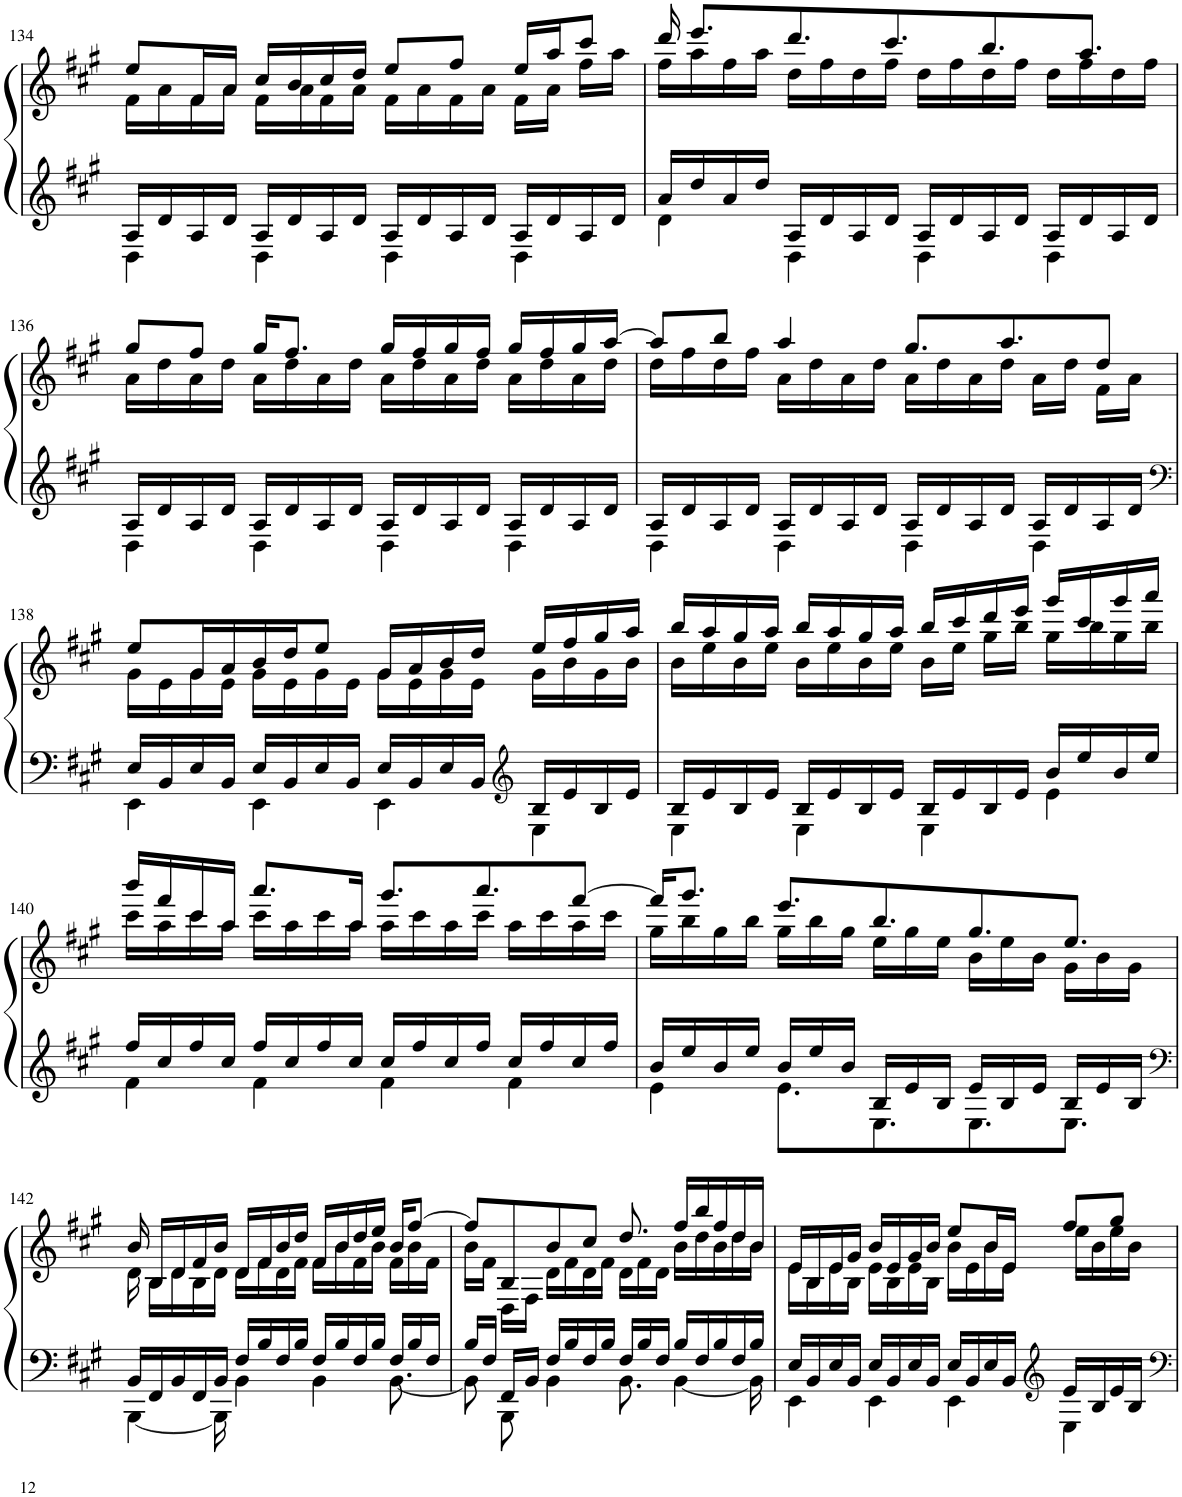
**kern	**kern
*part1	*part1
*staff2	*staff1
*I"Piano	*
*I'Pno.	*
!!LO:PB:g=z
*clefG2	*clefG2
*k[f#c#g#]	*k[f#c#g#]
*M4/4	*M4/4
=134	=134
*^	*^
16A/LL	4D\	8ee/L	16f#\LL
16d/	.	.	16a\
16A/	.	16f#/L	16f#\
16d/JJ	.	16a/JJ	16a\JJ
16A/LL	4D\	16cc#/LL	16f#\LL
16d/	.	16b/	16a\
16A/	.	16cc#/	16f#\
16d/JJ	.	16dd/JJ	16a\JJ
16A/LL	4D\	8ee/L	16f#\LL
16d/	.	.	16a\
16A/	.	8ff#/J	16f#\
16d/JJ	.	.	16a\JJ
16A/LL	4D\	16ee/LL	16f#\LL
16d/	.	16aa/J	16a\JJ
16A/	.	8ccc#/J	16ff#\LL
16d/JJ	.	.	16aa\JJ
=135	=135	=135	=135
16a/LL	4d\	16ddd/	16ff#\LL
16dd/	.	8.eee/L	16aa\
16a/	.	.	16ff#\
16dd/JJ	.	.	16aa\JJ
16A/LL	4D\	8.ddd/	16dd\LL
16d/	.	.	16ff#\
16A/	.	.	16dd\
16d/JJ	.	8.ccc#/	16ff#\JJ
16A/LL	4D\	.	16dd\LL
16d/	.	.	16ff#\
16A/	.	8.bb/	16dd\
16d/JJ	.	.	16ff#\JJ
16A/LL	4D\	.	16dd\LL
16d/	.	8.aa/J	16ff#\
16A/	.	.	16dd\
16d/JJ	.	.	16ff#\JJ
!!LO:LB:g=z	!!
=136	=136	=136	=136
16A/LL	4D\	8gg#/L	16a\LL
16d/	.	.	16dd\
16A/	.	8ff#/J	16a\
16d/JJ	.	.	16dd\JJ
16A/LL	4D\	16gg#/KL	16a\LL
16d/	.	8.ff#/J	16dd\
16A/	.	.	16a\
16d/JJ	.	.	16dd\JJ
16A/LL	4D\	16gg#/LL	16a\LL
16d/	.	16ff#/	16dd\
16A/	.	16gg#/	16a\
16d/JJ	.	16ff#/JJ	16dd\JJ
16A/LL	4D\	16gg#/LL	16a\LL
16d/	.	16ff#/	16dd\
16A/	.	16gg#/	16a\
16d/JJ	.	[16aa/JJ	16dd\JJ
=137	=137	=137	=137
16A/LL	4D\	8aa/L]	16dd\LL
16d/	.	.	16ff#\
16A/	.	8bb/J	16dd\
16d/JJ	.	.	16ff#\JJ
16A/LL	4D\	4aa/	16a\LL
16d/	.	.	16dd\
16A/	.	.	16a\
16d/JJ	.	.	16dd\JJ
16A/LL	4D\	8.gg#/L	16a\LL
16d/	.	.	16dd\
16A/	.	.	16a\
16d/JJ	.	8.aa/	16dd\JJ
16A/LL	4D\	.	16a\LL
16d/	.	.	16dd\JJ
16A/	.	8dd/J	16f#\LL
16d/JJ	.	.	16a\JJ
!!LO:LB:g=z	!!
=138	=138	=138	=138
*clefF4	*	*	*
16E/LL	4EE\	8ee/L	16g#\LL
16BB/	.	.	16e\
16E/	.	16g#/L	16g#\
16BB/JJ	.	16a/	16e\JJ
16E/LL	4EE\	16b/	16g#\LL
16BB/	.	16dd/J	16e\
16E/	.	8ee/J	16g#\
16BB/JJ	.	.	16e\JJ
16E/LL	4EE\	16g#/LL	16g#\LL
16BB/	.	16a/	16e\
16E/	.	16b/	16g#\
16BB/JJ	.	16dd/JJ	16e\JJ
*clefG2	*	*	*
16B/LL	4E\	16ee/LL	16g#\LL
16e/	.	16ff#/	16b\
16B/	.	16gg#/	16g#\
16e/JJ	.	16aa/JJ	16b\JJ
=139	=139	=139	=139
16B/LL	4E\	16bb/LL	16b\LL
16e/	.	16aa/	16ee\
16B/	.	16gg#/	16b\
16e/JJ	.	16aa/JJ	16ee\JJ
16B/LL	4E\	16bb/LL	16b\LL
16e/	.	16aa/	16ee\
16B/	.	16gg#/	16b\
16e/JJ	.	16aa/JJ	16ee\JJ
16B/LL	4E\	16bb/LL	16b\LL
16e/	.	16ccc#/	16ee\JJ
16B/	.	16ddd/	16gg#\LL
16e/JJ	.	16eee/JJ	16bb\JJ
16b/LL	4e\	16ggg#/LL	16gg#\LL
16ee/	.	16ccc#/	16bb\
16b/	.	16ggg#/	16gg#\
16ee/JJ	.	16aaa/JJ	16bb\JJ
!!LO:LB:g=z	!!
=140	=140	=140	=140
16ff#/LL	4f#\	16bbb/LL	16ccc#\LL
16cc#/	.	16fff#/	16aa\
16ff#/	.	16ccc#/	16ccc#\
16cc#/JJ	.	16aa/JJ	16aa\JJ
4f#\	16ff#/LL	8.aaa/L	16ccc#\LL
.	16cc#/	.	16aa\
.	16ff#/	.	16ccc#\
.	16cc#/JJ	16aa/Jk	16aa\JJ
16cc#/LL	4f#\	8.ggg#/L	16aa\LL
16ff#/	.	.	16ccc#\
16cc#/	.	.	16aa\
16ff#/JJ	.	8.aaa/	16ccc#\JJ
16cc#/LL	4f#\	.	16aa\LL
16ff#/	.	.	16ccc#\
16cc#/	.	[8fff#/J	16aa\
16ff#/JJ	.	.	16ccc#\JJ
=141	=141	=141	=141
16b/LL	4e\	16fff#/KL]	16gg#\LL
16ee/	.	8.ggg#/J	16bb\
16b/	.	.	16gg#\
16ee/JJ	.	.	16bb\JJ
16b/LL	8.e\L	8.eee/L	16gg#\LL
16ee/	.	.	16bb\
16b/JJ	.	.	16gg#\JJ
16B/LL	8.E\	8.bb/	16ee\LL
16e/	.	.	16gg#\
16B/JJ	.	.	16ee\JJ
16e/LL	8.E\	8.gg#/	16b\LL
16B/	.	.	16ee\
16e/JJ	.	.	16b\JJ
16B/LL	8.E\J	8.ee/J	16g#\LL
16e/	.	.	16b\
16B/JJ	.	.	16g#\JJ
!!LO:LB:g=z	!!
=142	=142	=142	=142
*clefF4	*	*	*
16BB/LL	[4BBB\	16b/	16d\
16FF#/	.	16B/LL	16B\LL
16BB/	.	16d/	16d\
16FF#/	.	16f#/	16B\
16BB/JJ	16BBB\]	16b/JJ	16d\JJ
16F#/LL	4BB\	16d/LL	16d\LL
16B/	.	16f#/	16f#\
16F#/	.	16b/	16d\
16B/JJ	.	16dd/JJ	16f#\JJ
16F#/LL	4BB\	16f#/LL	16f#\LL
16B/	.	16b/	16b\
16F#/	.	16dd/	16f#\
16B/JJ	.	16ee/JJ	16b\JJ
16F#/LL	[8.BB\	16b/KL	16f#\LL
16B/	.	[8ff#/J	16b\
16F#/JJ	.	.	16f#\JJ
=143	=143	=143	=143
16B/LL	8BB\]	8ff#/L]	16b\LL
16F#/JJ	.	.	16f#\JJ
16FF#/LL	8BBB\	8B/	16D\LL
16BB/JJ	.	.	16F#\JJ
16F#/LL	4BB\	8b/	16d\LL
16B/	.	.	16f#\
16F#/	.	8cc#/J	16d\
16B/JJ	.	.	16f#\JJ
16F#/LL	8.BB\	8.dd/	16d\LL
16B/	.	.	16f#\
16F#/JJ	.	.	16d\JJ
16B/LL	[4BB\	16ff#/LL	16b\LL
16F#/	.	16bb/	16dd\
16B/	.	16ff#/	16b\
16F#/	.	16dd/	16dd\
16B/JJ	16BB\]	16b/JJ	16b\JJ
=144	=144	=144	=144
16E/LL	4EE\	16e/LL	16e\LL
16BB/	.	16B/	16B\
16E/	.	16e/	16e\
16BB/JJ	.	16g#/JJ	16B\JJ
16E/LL	4EE\	16b/LL	16e\LL
16BB/	.	16e/	16B\
16E/	.	16g#/	16e\
16BB/JJ	.	16b/JJ	16B\JJ
16E/LL	4EE\	8ee/L	16b\LL
16BB/	.	.	16e\
16E/	.	16b/L	16b\
16BB/JJ	.	16e/JJ	16e\JJ
*clefG2	*	*	*
16e/LL	4E\	8ff#/L	16ee\LL
16B/	.	.	16b\
16e/	.	8gg#/J	16ee\
16B/JJ	.	.	16b\JJ
*v	*v	*	*
*	*v	*v
=	=
*-	*-
